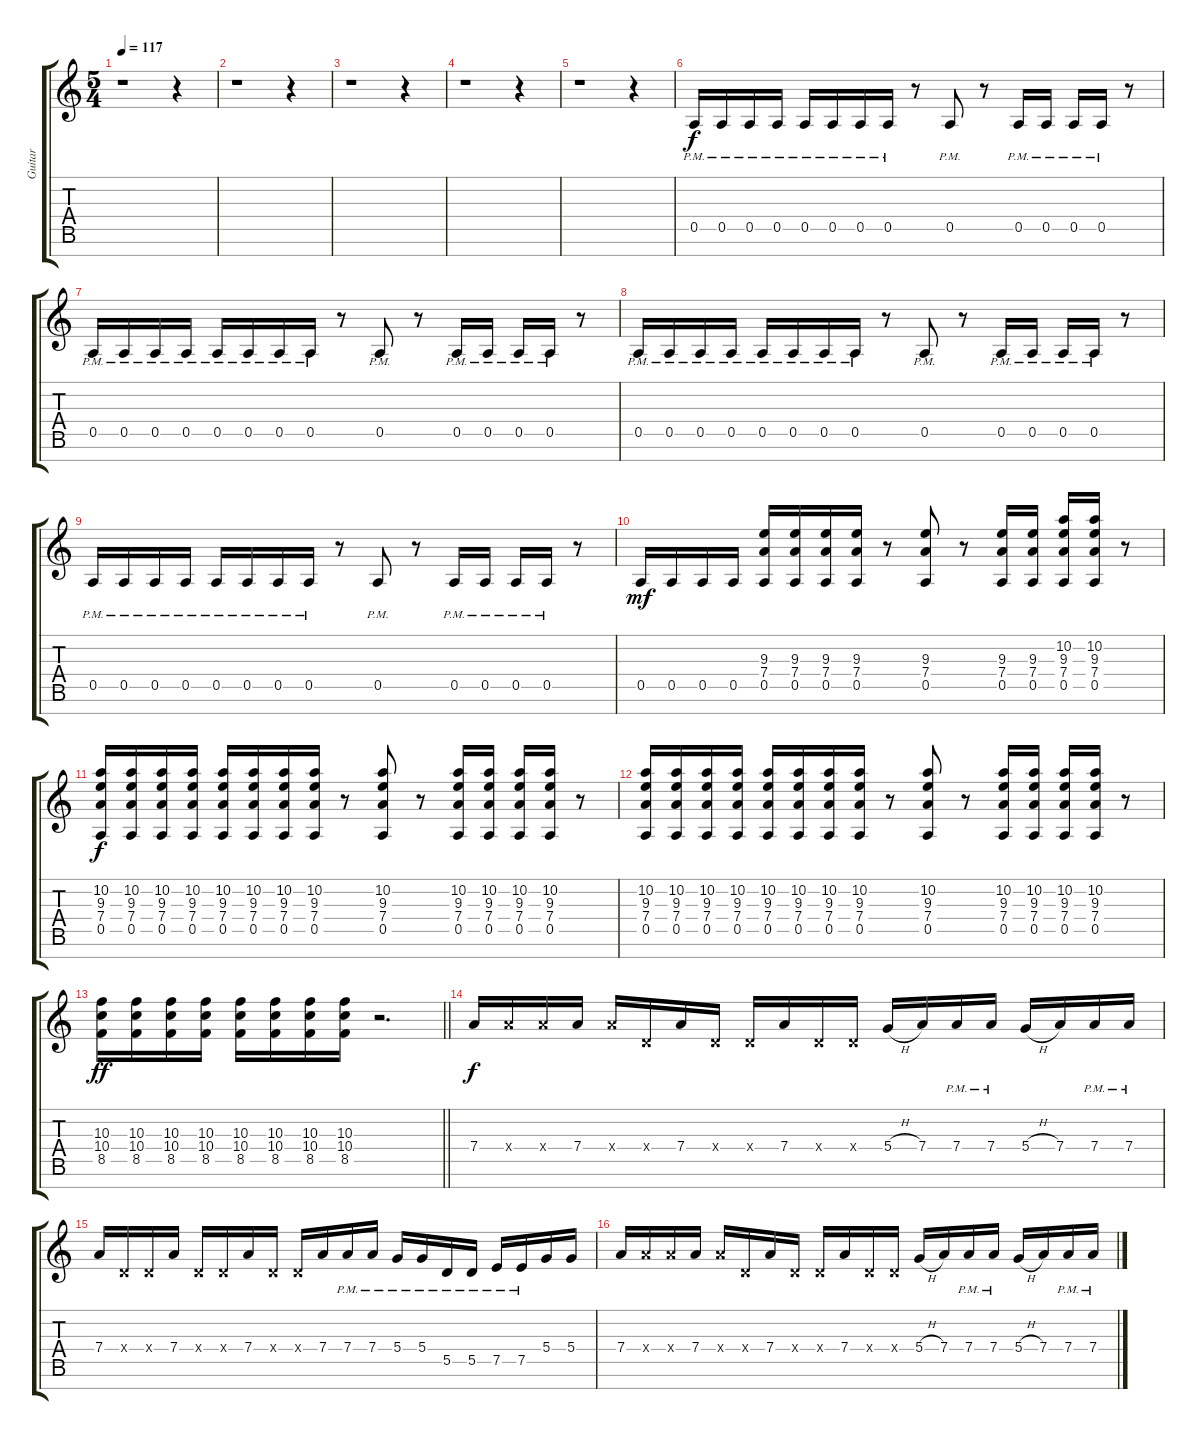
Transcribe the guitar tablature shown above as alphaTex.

\track ("Guitar" "Guitar") {instrument distortionguitar}
\staff {score tabs}
\tuning (E4 B3 G3 D3 A2 E2 B1) {hide}
\ts (5 4)
\tempo 117
\clef g2
\ks c
r.1{dy f} r.4 |
r.1 r.4 |
r.1 r.4 |
r.1 r.4 |
r.1 r.4 |
0.5{pm}.16 0.5{pm}.16 0.5{pm}.16 0.5{pm}.16 0.5{pm}.16 0.5{pm}.16 0.5{pm}.16 0.5{pm}.16 r.8 0.5{pm}.8 r.8 0.5{pm}.16 0.5{pm}.16 0.5{pm}.16 0.5{pm}.16 r.8 |
0.5{pm}.16 0.5{pm}.16 0.5{pm}.16 0.5{pm}.16 0.5{pm}.16 0.5{pm}.16 0.5{pm}.16 0.5{pm}.16 r.8 0.5{pm}.8 r.8 0.5{pm}.16 0.5{pm}.16 0.5{pm}.16 0.5{pm}.16 r.8 |
0.5{pm}.16 0.5{pm}.16 0.5{pm}.16 0.5{pm}.16 0.5{pm}.16 0.5{pm}.16 0.5{pm}.16 0.5{pm}.16 r.8 0.5{pm}.8 r.8 0.5{pm}.16 0.5{pm}.16 0.5{pm}.16 0.5{pm}.16 r.8 |
0.5{pm}.16 0.5{pm}.16 0.5{pm}.16 0.5{pm}.16 0.5{pm}.16 0.5{pm}.16 0.5{pm}.16 0.5{pm}.16 r.8 0.5{pm}.8 r.8 0.5{pm}.16 0.5{pm}.16 0.5{pm}.16 0.5{pm}.16 r.8 |
0.5.16{dy mf} 0.5.16 0.5.16 0.5.16 (9.3 7.4 0.5).16 (9.3 7.4 0.5).16 (9.3 7.4 0.5).16 (9.3 7.4 0.5).16 r.8 (9.3 7.4 0.5).8 r.8 (9.3 7.4 0.5).16 (9.3 7.4 0.5).16 (10.2 9.3 7.4 0.5).16 (10.2 9.3 7.4 0.5).16 r.8 |
(10.2 9.3 7.4 0.5).16{dy f} (10.2 9.3 7.4 0.5).16 (10.2 9.3 7.4 0.5).16 (10.2 9.3 7.4 0.5).16 (10.2 9.3 7.4 0.5).16 (10.2 9.3 7.4 0.5).16 (10.2 9.3 7.4 0.5).16 (10.2 9.3 7.4 0.5).16 r.8 (10.2 9.3 7.4 0.5).8 r.8 (10.2 9.3 7.4 0.5).16 (10.2 9.3 7.4 0.5).16 (10.2 9.3 7.4 0.5).16 (10.2 9.3 7.4 0.5).16 r.8 |
(10.2 9.3 7.4 0.5).16 (10.2 9.3 7.4 0.5).16 (10.2 9.3 7.4 0.5).16 (10.2 9.3 7.4 0.5).16 (10.2 9.3 7.4 0.5).16 (10.2 9.3 7.4 0.5).16 (10.2 9.3 7.4 0.5).16 (10.2 9.3 7.4 0.5).16 r.8 (10.2 9.3 7.4 0.5).8 r.8 (10.2 9.3 7.4 0.5).16 (10.2 9.3 7.4 0.5).16 (10.2 9.3 7.4 0.5).16 (10.2 9.3 7.4 0.5).16 r.8 |
\barLineRight lightlight
(10.3 10.4 8.5).16{dy ff} (10.3 10.4 8.5).16 (10.3 10.4 8.5).16 (10.3 10.4 8.5).16 (10.3 10.4 8.5).16 (10.3 10.4 8.5).16 (10.3 10.4 8.5).16 (10.3 10.4 8.5).16 r.2{d} |
7.4.16{dy f} 7.4{x}.16 7.4{x}.16 7.4.16 7.4{x}.16 0.4{x}.16 7.4.16 0.4{x}.16 0.4{x}.16 7.4.16 0.4{x}.16 0.4{x}.16 5.4{h}.16 7.4.16 7.4{pm}.16 7.4{pm}.16 5.4{h}.16 7.4.16 7.4{pm}.16 7.4{pm}.16 |
7.4.16 0.4{x}.16 0.4{x}.16 7.4.16 0.4{x}.16 0.4{x}.16 7.4.16 0.4{x}.16 0.4{x}.16 7.4.16 7.4{pm}.16 7.4{pm}.16 5.4{pm}.16 5.4{pm}.16 5.5{pm}.16 5.5{pm}.16 7.5{pm}.16 7.5{pm}.16 5.4.16 5.4.16 |
7.4.16 7.4{x}.16 7.4{x}.16 7.4.16 7.4{x}.16 0.4{x}.16 7.4.16 0.4{x}.16 0.4{x}.16 7.4.16 0.4{x}.16 0.4{x}.16 5.4{h}.16 7.4.16 7.4{pm}.16 7.4{pm}.16 5.4{h}.16 7.4.16 7.4{pm}.16 7.4{pm}.16
